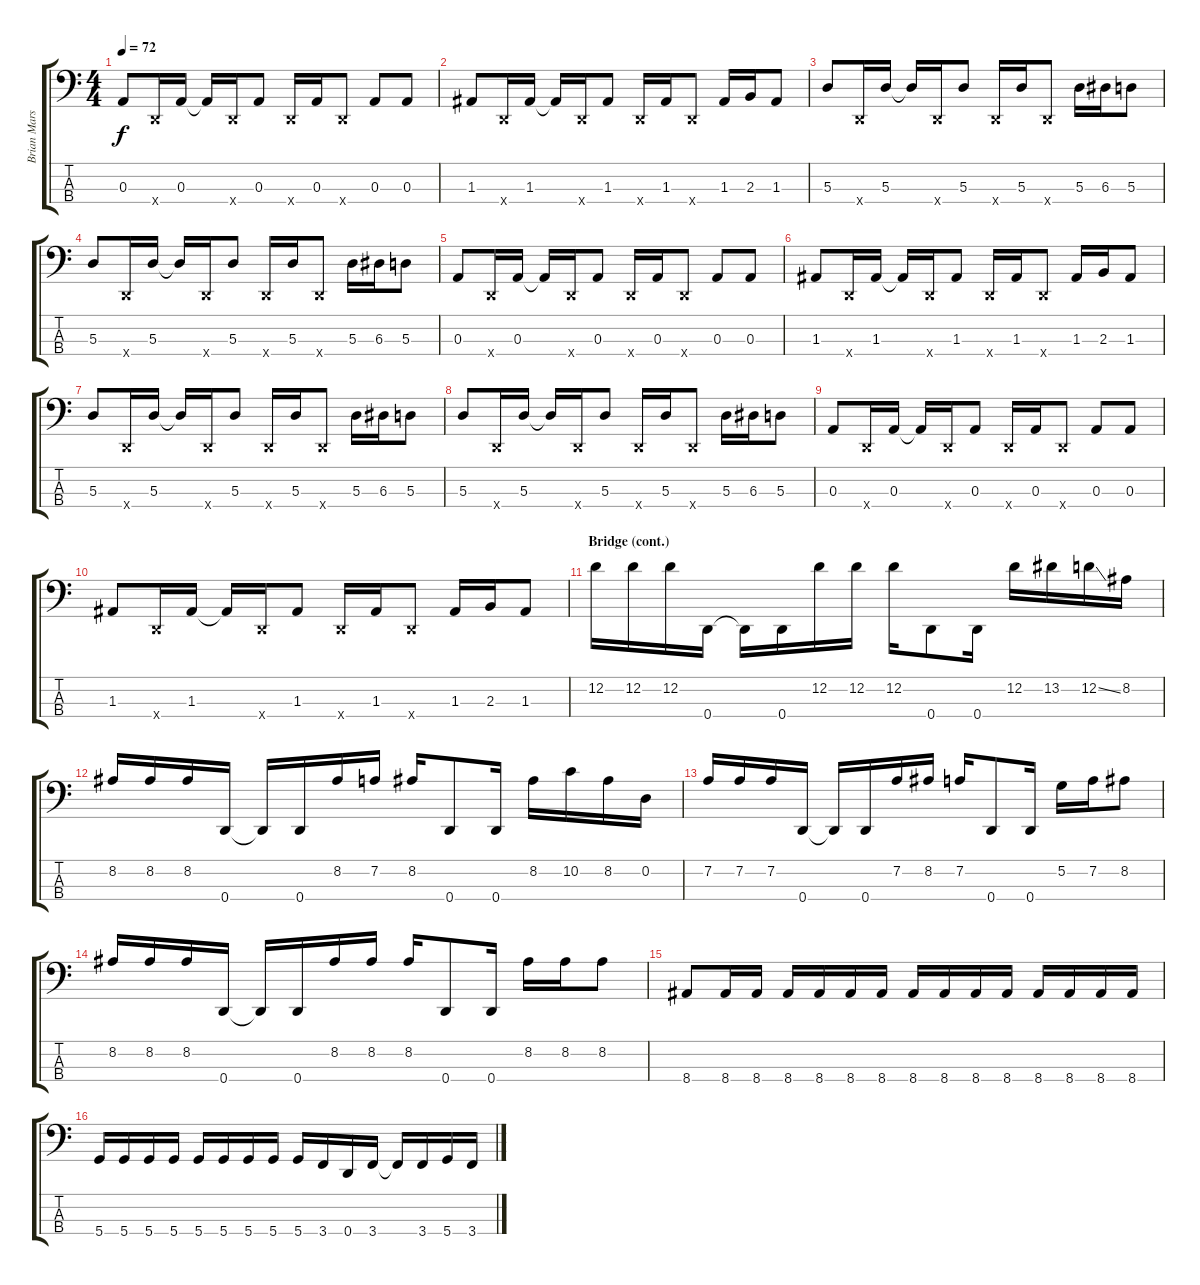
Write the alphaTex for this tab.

\track ("Brian Marshall" "Brian Mars") {instrument electricbasspick}
\staff {score tabs}
\tuning (A2 D2 A1 D1) {hide}
\ts (4 4)
\tempo 72
\clef f4
\ks c
0.3.8{dy f} 0.4{x}.16 0.3.16 0.3{t}.16 0.4{x}.16 0.3.8 0.4{x}.16 0.3.16 0.4{x}.8 0.3.8 0.3.8 |
1.3.8 0.4{x}.16 1.3.16 1.3{t}.16 0.4{x}.16 1.3.8 0.4{x}.16 1.3.16 0.4{x}.8 1.3.16 2.3.16 1.3.8 |
5.3.8 0.4{x}.16 5.3.16 5.3{t}.16 0.4{x}.16 5.3.8 0.4{x}.16 5.3.16 0.4{x}.8 5.3.16 6.3.16 5.3.8 |
5.3.8 0.4{x}.16 5.3.16 5.3{t}.16 0.4{x}.16 5.3.8 0.4{x}.16 5.3.16 0.4{x}.8 5.3.16 6.3.16 5.3.8 |
0.3.8 0.4{x}.16 0.3.16 0.3{t}.16 0.4{x}.16 0.3.8 0.4{x}.16 0.3.16 0.4{x}.8 0.3.8 0.3.8 |
1.3.8 0.4{x}.16 1.3.16 1.3{t}.16 0.4{x}.16 1.3.8 0.4{x}.16 1.3.16 0.4{x}.8 1.3.16 2.3.16 1.3.8 |
5.3.8 0.4{x}.16 5.3.16 5.3{t}.16 0.4{x}.16 5.3.8 0.4{x}.16 5.3.16 0.4{x}.8 5.3.16 6.3.16 5.3.8 |
5.3.8 0.4{x}.16 5.3.16 5.3{t}.16 0.4{x}.16 5.3.8 0.4{x}.16 5.3.16 0.4{x}.8 5.3.16 6.3.16 5.3.8 |
0.3.8 0.4{x}.16 0.3.16 0.3{t}.16 0.4{x}.16 0.3.8 0.4{x}.16 0.3.16 0.4{x}.8 0.3.8 0.3.8 |
1.3.8 0.4{x}.16 1.3.16 1.3{t}.16 0.4{x}.16 1.3.8 0.4{x}.16 1.3.16 0.4{x}.8 1.3.16 2.3.16 1.3.8 |
\section ("" "Bridge (cont.)")
12.2.16 12.2.16 12.2.16 0.4.16 0.4{t}.16 0.4.16 12.2.16 12.2.16 12.2.16 0.4.8 0.4.16 12.2.16 13.2.16 12.2{ss}.16 8.2.16 |
8.2.16 8.2.16 8.2.16 0.4.16 0.4{t}.16 0.4.16 8.2.16 7.2.16 8.2.16 0.4.8 0.4.16 8.2.16 10.2.16 8.2.16 0.2.16 |
7.2.16 7.2.16 7.2.16 0.4.16 0.4{t}.16 0.4.16 7.2.16 8.2.16 7.2.16 0.4.8 0.4.16 5.2.16 7.2.16 8.2.8 |
8.2.16 8.2.16 8.2.16 0.4.16 0.4{t}.16 0.4.16 8.2.16 8.2.16 8.2.16 0.4.8 0.4.16 8.2.16 8.2.16 8.2.8 |
8.4.8 8.4.16 8.4.16 8.4.16 8.4.16 8.4.16 8.4.16 8.4.16 8.4.16 8.4.16 8.4.16 8.4.16 8.4.16 8.4.16 8.4.16 |
5.4.16 5.4.16 5.4.16 5.4.16 5.4.16 5.4.16 5.4.16 5.4.16 5.4.16 3.4.16 0.4.16 3.4.16 3.4{t}.16 3.4.16 5.4.16 3.4.16
